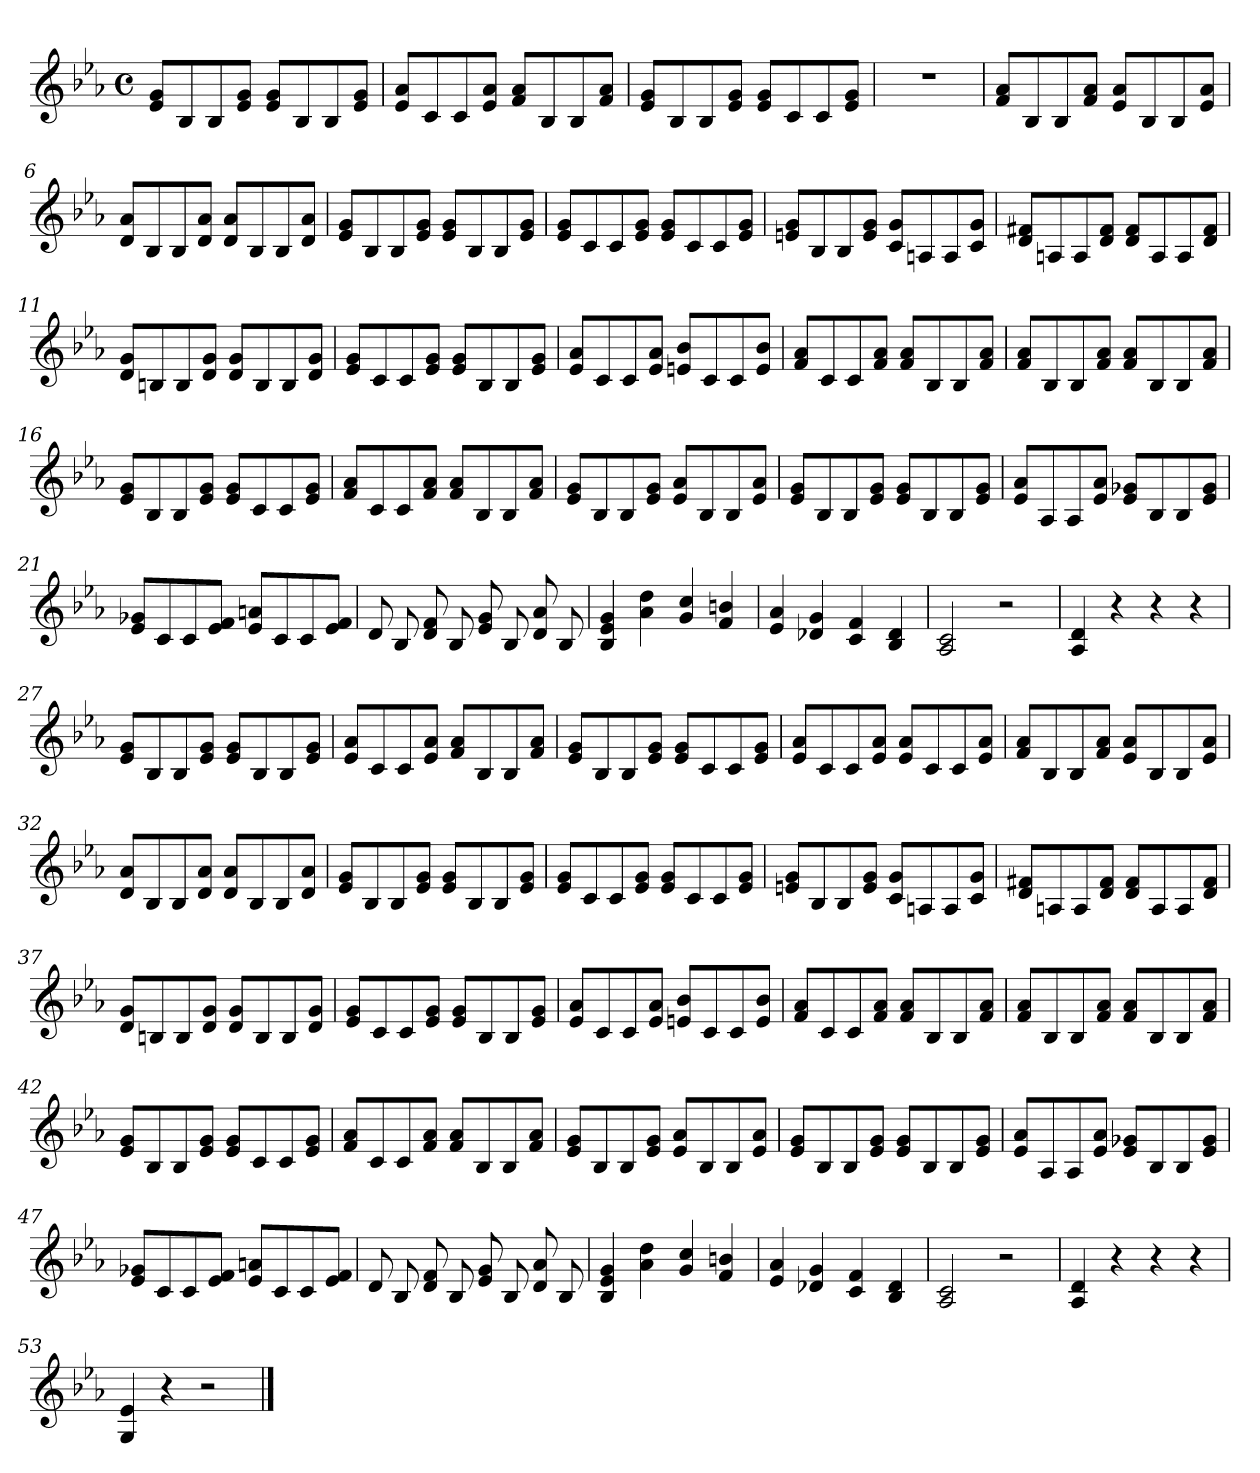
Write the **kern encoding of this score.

**kern
*part1
*staff1
*clefG2
*k[b-e-a-]
*M4/4
*met(c)
=1
8e-/ 8g/L
8B-/
8B-/
8e-/ 8g/J
8e-/ 8g/L
8B-/
8B-/
8e-/ 8g/J
=2
8e-/ 8a-/L
8c/
8c/
8e-/ 8a-/J
8f/ 8a-/L
8B-/
8B-/
8f/ 8a-/J
=3
8e-/ 8g/L
8B-/
8B-/
8e-/ 8g/J
8e-/ 8g/L
8c/
8c/
8e-/ 8g/J
=4
1r
=5
8f/ 8a-/L
8B-/
8B-/
8f/ 8a-/J
8e-/ 8a-/L
8B-/
8B-/
8e-/ 8a-/J
=6
8d/ 8a-/L
8B-/
8B-/
8d/ 8a-/J
8d/ 8a-/L
8B-/
8B-/
8d/ 8a-/J
=7
8e-/ 8g/L
8B-/
8B-/
8e-/ 8g/J
8e-/ 8g/L
8B-/
8B-/
8e-/ 8g/J
=8
8e-/ 8g/L
8c/
8c/
8e-/ 8g/J
8e-/ 8g/L
8c/
8c/
8e-/ 8g/J
=9
8en/ 8g/L
8B-/
8B-/
8e/ 8g/J
8c/ 8g/L
8An/
8A/
8c/ 8g/J
=10
8d/ 8f#X/L
8An/
8A/
8d/ 8f#/J
8d/ 8f#/L
8A/
8A/
8d/ 8f#/J
=11
8d/ 8g/L
8Bn/
8B/
8d/ 8g/J
8d/ 8g/L
8B/
8B/
8d/ 8g/J
=12
8e-/ 8g/L
8c/
8c/
8e-/ 8g/J
8e-/ 8g/L
8B-/
8B-/
8e-/ 8g/J
=13
8e-/ 8a-/L
8c/
8c/
8e-/ 8a-/J
8en/ 8b-/L
8c/
8c/
8e/ 8b-/J
=14
8f/ 8a-/L
8c/
8c/
8f/ 8a-/J
8f/ 8a-/L
8B-/
8B-/
8f/ 8a-/J
=15
8f/ 8a-/L
8B-/
8B-/
8f/ 8a-/J
8f/ 8a-/L
8B-/
8B-/
8f/ 8a-/J
=16
8e-/ 8g/L
8B-/
8B-/
8e-/ 8g/J
8e-/ 8g/L
8c/
8c/
8e-/ 8g/J
=17
8f/ 8a-/L
8c/
8c/
8f/ 8a-/J
8f/ 8a-/L
8B-/
8B-/
8f/ 8a-/J
=18
8e-/ 8g/L
8B-/
8B-/
8e-/ 8g/J
8e-/ 8a-/L
8B-/
8B-/
8e-/ 8a-/J
=19
8e-/ 8g/L
8B-/
8B-/
8e-/ 8g/J
8e-/ 8g/L
8B-/
8B-/
8e-/ 8g/J
=20
8e-/ 8a-/L
8A-/
8A-/
8e-/ 8a-/J
8e-/ 8g-X/L
8B-/
8B-/
8e-/ 8g-/J
=21
8e-/ 8g-X/L
8c/
8c/
8e-/ 8f/J
8e-/ 8an/L
8c/
8c/
8e-/ 8f/J
=22
8d/
8B-/
8d/ 8f/
8B-/
8e-/ 8g/
8B-/
8d/ 8a-/
8B-/
=23
4B-/ 4e-/ 4g/
4a-\ 4dd\
4g/ 4cc/
4f/ 4bn/
=24
4e-/ 4a-/
4d-X/ 4g/
4c/ 4f/
4B-/ 4d-/
=25
2A-/ 2c/
2r
=26
4A-/ 4d/
4r
4r
4r
=27
8e-/ 8g/L
8B-/
8B-/
8e-/ 8g/J
8e-/ 8g/L
8B-/
8B-/
8e-/ 8g/J
=28
8e-/ 8a-/L
8c/
8c/
8e-/ 8a-/J
8f/ 8a-/L
8B-/
8B-/
8f/ 8a-/J
=29
8e-/ 8g/L
8B-/
8B-/
8e-/ 8g/J
8e-/ 8g/L
8c/
8c/
8e-/ 8g/J
=30
8e-/ 8a-/L
8c/
8c/
8e-/ 8a-/J
8e-/ 8a-/L
8c/
8c/
8e-/ 8a-/J
=31
8f/ 8a-/L
8B-/
8B-/
8f/ 8a-/J
8e-/ 8a-/L
8B-/
8B-/
8e-/ 8a-/J
=32
8d/ 8a-/L
8B-/
8B-/
8d/ 8a-/J
8d/ 8a-/L
8B-/
8B-/
8d/ 8a-/J
=33
8e-/ 8g/L
8B-/
8B-/
8e-/ 8g/J
8e-/ 8g/L
8B-/
8B-/
8e-/ 8g/J
=34
8e-/ 8g/L
8c/
8c/
8e-/ 8g/J
8e-/ 8g/L
8c/
8c/
8e-/ 8g/J
=35
8en/ 8g/L
8B-/
8B-/
8e/ 8g/J
8c/ 8g/L
8An/
8A/
8c/ 8g/J
=36
8d/ 8f#X/L
8An/
8A/
8d/ 8f#/J
8d/ 8f#/L
8A/
8A/
8d/ 8f#/J
=37
8d/ 8g/L
8Bn/
8B/
8d/ 8g/J
8d/ 8g/L
8B/
8B/
8d/ 8g/J
=38
8e-/ 8g/L
8c/
8c/
8e-/ 8g/J
8e-/ 8g/L
8B-/
8B-/
8e-/ 8g/J
=39
8e-/ 8a-/L
8c/
8c/
8e-/ 8a-/J
8en/ 8b-/L
8c/
8c/
8e/ 8b-/J
=40
8f/ 8a-/L
8c/
8c/
8f/ 8a-/J
8f/ 8a-/L
8B-/
8B-/
8f/ 8a-/J
=41
8f/ 8a-/L
8B-/
8B-/
8f/ 8a-/J
8f/ 8a-/L
8B-/
8B-/
8f/ 8a-/J
=42
8e-/ 8g/L
8B-/
8B-/
8e-/ 8g/J
8e-/ 8g/L
8c/
8c/
8e-/ 8g/J
=43
8f/ 8a-/L
8c/
8c/
8f/ 8a-/J
8f/ 8a-/L
8B-/
8B-/
8f/ 8a-/J
=44
8e-/ 8g/L
8B-/
8B-/
8e-/ 8g/J
8e-/ 8a-/L
8B-/
8B-/
8e-/ 8a-/J
=45
8e-/ 8g/L
8B-/
8B-/
8e-/ 8g/J
8e-/ 8g/L
8B-/
8B-/
8e-/ 8g/J
=46
8e-/ 8a-/L
8A-/
8A-/
8e-/ 8a-/J
8e-/ 8g-X/L
8B-/
8B-/
8e-/ 8g-/J
=47
8e-/ 8g-X/L
8c/
8c/
8e-/ 8f/J
8e-/ 8an/L
8c/
8c/
8e-/ 8f/J
=48
8d/
8B-/
8d/ 8f/
8B-/
8e-/ 8g/
8B-/
8d/ 8a-/
8B-/
=49
4B-/ 4e-/ 4g/
4a-\ 4dd\
4g/ 4cc/
4f/ 4bn/
=50
4e-/ 4a-/
4d-X/ 4g/
4c/ 4f/
4B-/ 4d-/
=51
2A-/ 2c/
2r
=52
4A-/ 4d/
4r
4r
4r
=53
4G/ 4e-/
4r
2r
==
*-
